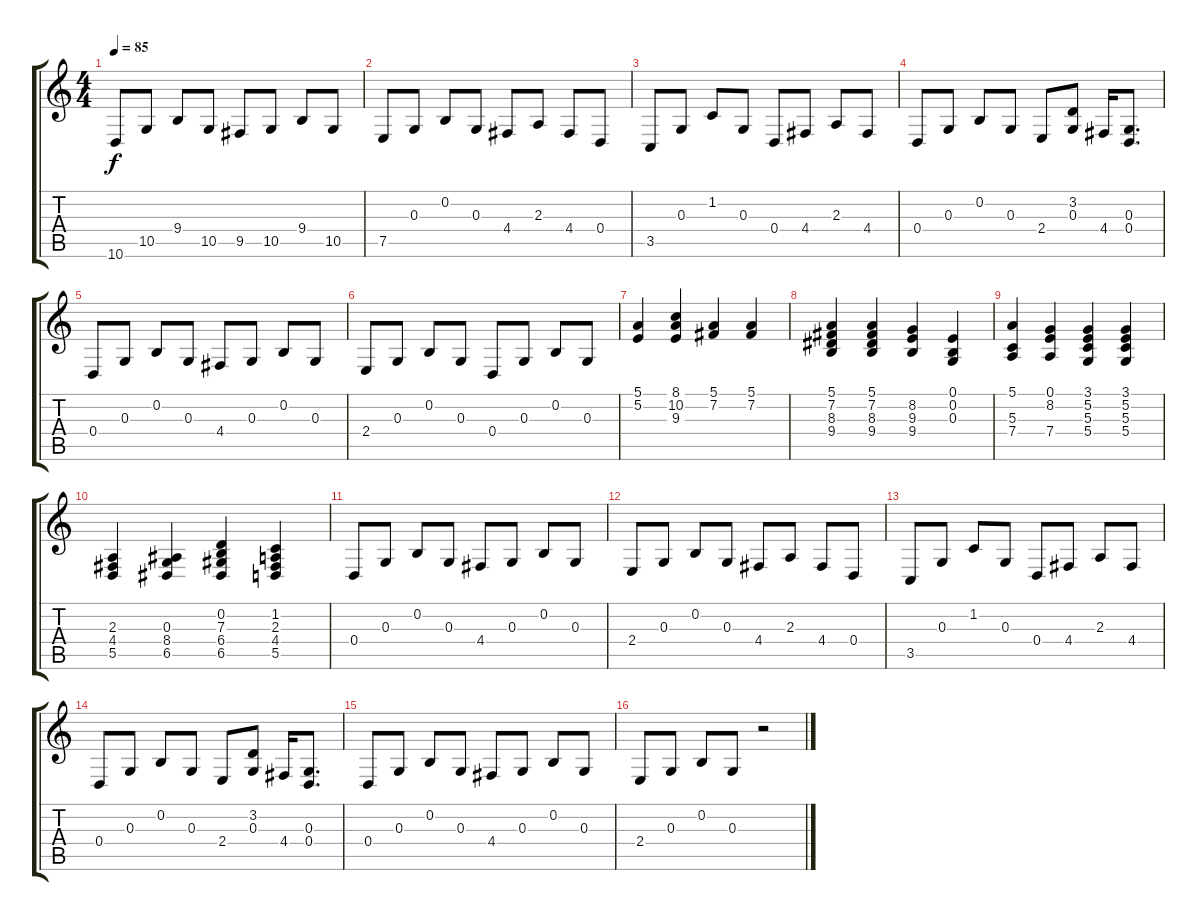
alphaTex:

\track "" {instrument acousticgrandpiano}
\staff {score tabs}
\tuning (E4 B3 G3 D3 A2 E2) {hide}
\ts (4 4)
\tempo 85
\clef g2
\ks c
10.6.8{dy f} 10.5.8 9.4.8 10.5.8 9.5.8 10.5.8 9.4.8 10.5.8 |
7.5.8 0.3.8 0.2.8 0.3.8 4.4.8 2.3.8 4.4.8 0.4.8 |
3.5.8 0.3.8 1.2.8 0.3.8 0.4.8 4.4.8 2.3.8 4.4.8 |
0.4.8 0.3.8 0.2.8 0.3.8 2.4.8 (3.2 0.3).8 4.4.16 (0.3 0.4).8{d} |
0.4.8 0.3.8 0.2.8 0.3.8 4.4.8 0.3.8 0.2.8 0.3.8 |
2.4.8 0.3.8 0.2.8 0.3.8 0.4.8 0.3.8 0.2.8 0.3.8 |
(5.1 5.2).4 (8.1 10.2 9.3).4 (5.1 7.2).4 (5.1 7.2).4 |
(5.1 7.2 8.3 9.4).4 (5.1 7.2 8.3 9.4).4 (8.2 9.3 9.4).4 (0.1 0.2 0.3).4 |
(5.1 5.3 7.4).4 (0.1 8.2 7.4).4 (3.1 5.2 5.3 5.4).4 (3.1 5.2 5.3 5.4).4 |
(2.3 4.4 5.5).4 (0.3 8.4 6.5).4 (0.2 7.3 6.4 6.5).4 (1.2 2.3 4.4 5.5).4 |
0.4.8 0.3.8 0.2.8 0.3.8 4.4.8 0.3.8 0.2.8 0.3.8 |
2.4.8 0.3.8 0.2.8 0.3.8 4.4.8 2.3.8 4.4.8 0.4.8 |
3.5.8 0.3.8 1.2.8 0.3.8 0.4.8 4.4.8 2.3.8 4.4.8 |
0.4.8 0.3.8 0.2.8 0.3.8 2.4.8 (3.2 0.3).8 4.4.16 (0.3 0.4).8{d} |
0.4.8 0.3.8 0.2.8 0.3.8 4.4.8 0.3.8 0.2.8 0.3.8 |
2.4.8 0.3.8 0.2.8 0.3.8 r.2
